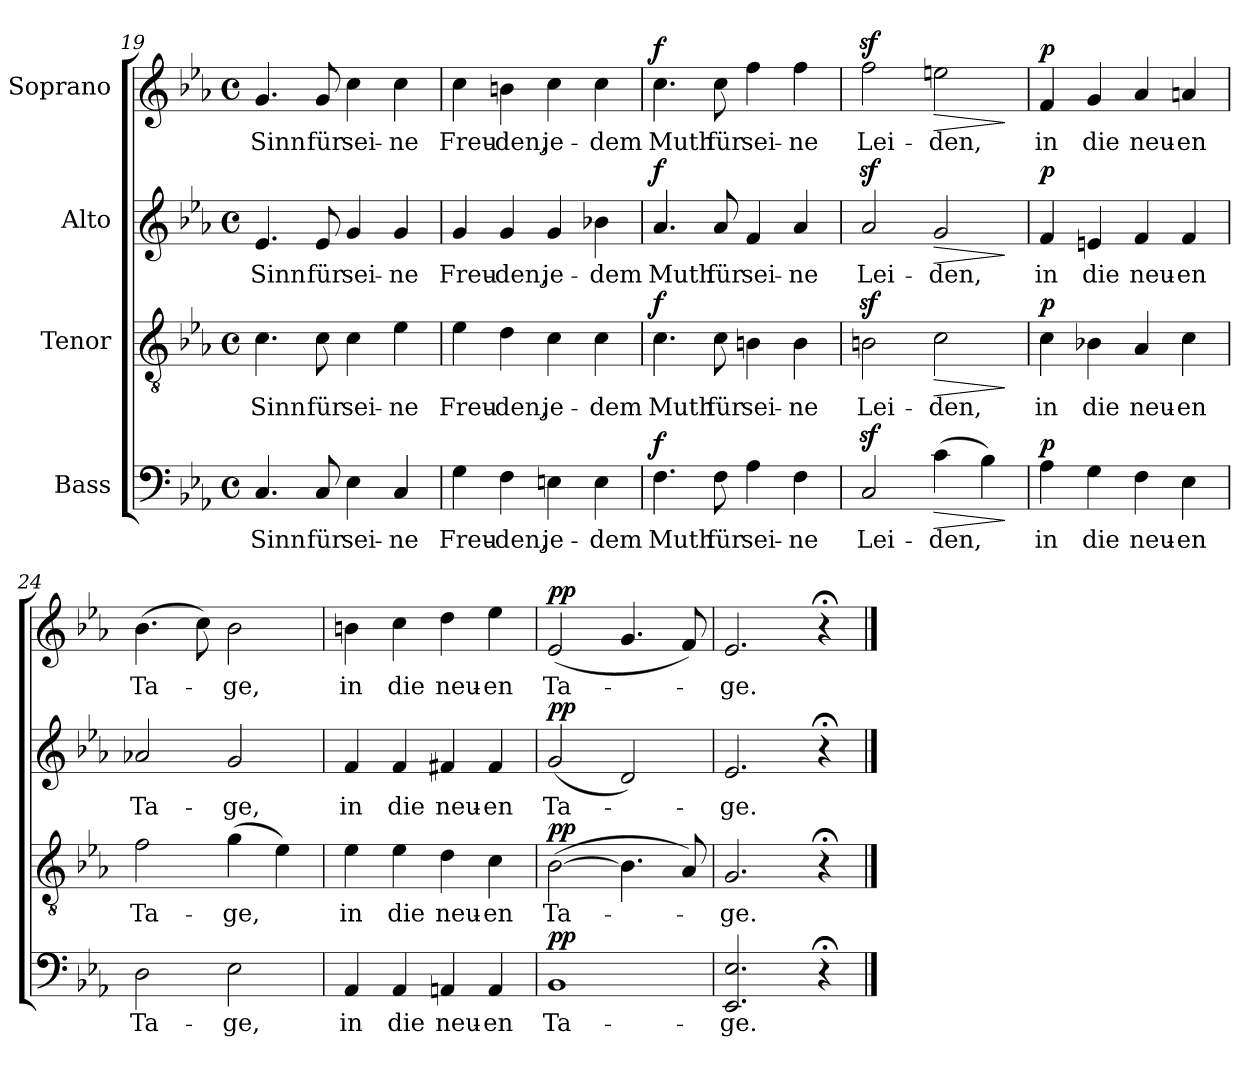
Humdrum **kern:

**kern	**text	**dynam	**kern	**text	**dynam	**kern	**text	**dynam	**kern	**text	**dynam
*part4	*part4	*part4	*part3	*part3	*part3	*part2	*part2	*part2	*part1	*part1	*part1
*staff4	*staff4	*staff4	*staff3	*staff3	*staff3	*staff2	*staff2	*staff2	*staff1	*staff1	*staff1
*I"Bass	*	*	*I"Tenor	*	*	*I"Alto	*	*	*I"Soprano	*	*
!!LO:LB:g=z
*clefF4	*	*	*clefGv2	*	*	*clefG2	*	*	*clefG2	*	*
*k[b-e-a-]	*	*	*k[b-e-a-]	*	*	*k[b-e-a-]	*	*	*k[b-e-a-]	*	*
*E-:	*	*	*E-:	*	*	*E-:	*	*	*E-:	*	*
*M4/4	*	*	*M4/4	*	*	*M4/4	*	*	*M4/4	*	*
*met(c)	*	*	*met(c)	*	*	*met(c)	*	*	*met(c)	*	*
=19	=19	=19	=19	=19	=19	=19	=19	=19	=19	=19	=19
!	!LO:LY:b	!	!	!LO:LY:b	!	!	!LO:LY:b	!	!	!LO:LY:b	!
4.C/	Sinn	.	4.c\	Sinn	.	4.e-/	Sinn	.	4.g/	Sinn	.
!	!LO:LY:b	!	!	!LO:LY:b	!	!	!LO:LY:b	!	!	!LO:LY:b	!
8C/	für	.	8c\	für	.	8e-/	für	.	8g/	für	.
!	!LO:LY:b	!	!	!LO:LY:b	!	!	!LO:LY:b	!	!	!LO:LY:b	!
4E-\	sei-	.	4c\	sei-	.	4g/	sei-	.	4cc\	sei-	.
!	!LO:LY:b	!	!	!LO:LY:b	!	!	!LO:LY:b	!	!	!LO:LY:b	!
4C/	-ne	.	4e-\	-ne	.	4g/	-ne	.	4cc\	-ne	.
=20	=20	=20	=20	=20	=20	=20	=20	=20	=20	=20	=20
!	!LO:LY:b	!	!	!LO:LY:b	!	!	!LO:LY:b	!	!	!LO:LY:b	!
4G\	Freu-	.	4e-\	Freu-	.	4g/	Freu-	.	4cc\	Freu-	.
!	!LO:LY:b	!	!	!LO:LY:b	!	!	!LO:LY:b	!	!	!LO:LY:b	!
4F\	-den,	.	4d\	-den,	.	4g/	-den,	.	4bn\	-den,	.
!	!LO:LY:b	!	!	!LO:LY:b	!	!	!LO:LY:b	!	!	!LO:LY:b	!
4En\	je-	.	4c\	je-	.	4g/	je-	.	4cc\	je-	.
!	!LO:LY:b	!	!	!LO:LY:b	!	!	!LO:LY:b	!	!	!LO:LY:b	!
4E\	-dem	.	4c\	-dem	.	4b-X\	-dem	.	4cc\	-dem	.
=21	=21	=21	=21	=21	=21	=21	=21	=21	=21	=21	=21
!	!LO:LY:b	!LO:DY:a	!	!LO:LY:b	!LO:DY:a	!	!LO:LY:b	!LO:DY:a	!	!LO:LY:b	!LO:DY:a
4.F\	Muth	f	4.c\	Muth	f	4.a-/	Muth	f	4.cc\	Muth	f
!	!LO:LY:b	!	!	!LO:LY:b	!	!	!LO:LY:b	!	!	!LO:LY:b	!
8F\	für	.	8c\	für	.	8a-/	für	.	8cc\	für	.
!	!LO:LY:b	!	!	!LO:LY:b	!	!	!LO:LY:b	!	!	!LO:LY:b	!
4A-\	sei-	.	4Bn\	sei-	.	4f/	sei-	.	4ff\	sei-	.
!	!LO:LY:b	!	!	!LO:LY:b	!	!	!LO:LY:b	!	!	!LO:LY:b	!
4F\	-ne	.	4B\	-ne	.	4a-/	-ne	.	4ff\	-ne	.
=22	=22	=22	=22	=22	=22	=22	=22	=22	=22	=22	=22
!	!LO:LY:b	!	!	!LO:LY:b	!	!	!LO:LY:b	!	!	!LO:LY:b	!
2Cz>/	Lei-	.	2Bnz>\	Lei-	.	2a-z>/	Lei-	.	2ffz>\	Lei-	.
!	!LO:LY:b	!LO:HP:b	!	!LO:LY:b	!LO:HP:b	!	!LO:LY:b	!LO:HP:b	!	!LO:LY:b	!LO:HP:b
(>4c\	-den,	>	2c\	-den,	>	2g/	-den,	>	2een\	-den,	>
4B-\)	.	.	.	.	.	.	.	.	.	.	.
.	.	]	.	.	]	.	.	]	.	.	]
=23	=23	=23	=23	=23	=23	=23	=23	=23	=23	=23	=23
!	!LO:LY:b	!LO:DY:a	!	!LO:LY:b	!LO:DY:a	!	!LO:LY:b	!LO:DY:a	!	!LO:LY:b	!LO:DY:a
4A-\	in	p	4c\	in	p	4f/	in	p	4f/	in	p
!	!LO:LY:b	!	!	!LO:LY:b	!	!	!LO:LY:b	!	!	!LO:LY:b	!
4G\	die	.	4B-X\	die	.	4en/	die	.	4g/	die	.
!	!LO:LY:b	!	!	!LO:LY:b	!	!	!LO:LY:b	!	!	!LO:LY:b	!
4F\	neu-	.	4A-/	neu-	.	4f/	neu-	.	4a-/	neu-	.
!	!LO:LY:b	!	!	!LO:LY:b	!	!	!LO:LY:b	!	!	!LO:LY:b	!
4E-\	-en	.	4c\	-en	.	4f/	-en	.	4an/	-en	.
=24	=24	=24	=24	=24	=24	=24	=24	=24	=24	=24	=24
!	!LO:LY:b	!	!	!LO:LY:b	!	!	!LO:LY:b	!	!	!LO:LY:b	!
2D\	Ta-	.	2f\	Ta-	.	2a-X/	Ta-	.	(>4.b-\	Ta-	.
.	.	.	.	.	.	.	.	.	8cc\)	.	.
!	!LO:LY:b	!	!	!LO:LY:b	!	!	!LO:LY:b	!	!	!LO:LY:b	!
2E-\	-ge,	.	(>4g\	-ge,	.	2g/	-ge,	.	2b-\	-ge,	.
.	.	.	4e-\)	.	.	.	.	.	.	.	.
=25	=25	=25	=25	=25	=25	=25	=25	=25	=25	=25	=25
!	!LO:LY:b	!	!	!LO:LY:b	!	!	!LO:LY:b	!	!	!LO:LY:b	!
4AA-/	in	.	4e-\	in	.	4f/	in	.	4bn\	in	.
!	!LO:LY:b	!	!	!LO:LY:b	!	!	!LO:LY:b	!	!	!LO:LY:b	!
4AA-/	die	.	4e-\	die	.	4f/	die	.	4cc\	die	.
!	!LO:LY:b	!	!	!LO:LY:b	!	!	!LO:LY:b	!	!	!LO:LY:b	!
4AAn/	neu-	.	4d\	neu-	.	4f#X/	neu-	.	4dd\	neu-	.
!	!LO:LY:b	!	!	!LO:LY:b	!	!	!LO:LY:b	!	!	!LO:LY:b	!
4AA/	-en	.	4c\	-en	.	4f#/	-en	.	4ee-\	-en	.
=26	=26	=26	=26	=26	=26	=26	=26	=26	=26	=26	=26
!	!LO:LY:b	!LO:DY:a	!	!LO:LY:b	!LO:DY:a	!	!LO:LY:b	!LO:DY:a	!	!LO:LY:b	!LO:DY:a
1BB-	Ta-	pp	(>[2B-\	Ta-	pp	(<2g/	Ta-	pp	(<2e-/	Ta-	pp
.	.	.	4.B-\]	.	.	2d/)	.	.	4.g/	.	.
.	.	.	8A-/)	.	.	.	.	.	8f/)	.	.
=27	=27	=27	=27	=27	=27	=27	=27	=27	=27	=27	=27
!	!LO:LY:b	!	!	!LO:LY:b	!	!	!LO:LY:b	!	!	!LO:LY:b	!
2.EE-/ 2.E-/	-ge.	.	2.G/	-ge.	.	2.e-/	-ge.	.	2.e-/	-ge.	.
4r;<	.	.	4r;<	.	.	4r;<	.	.	4r;<	.	.
==	==	==	==	==	==	==	==	==	==	==	==
*-	*-	*-	*-	*-	*-	*-	*-	*-	*-	*-	*-
